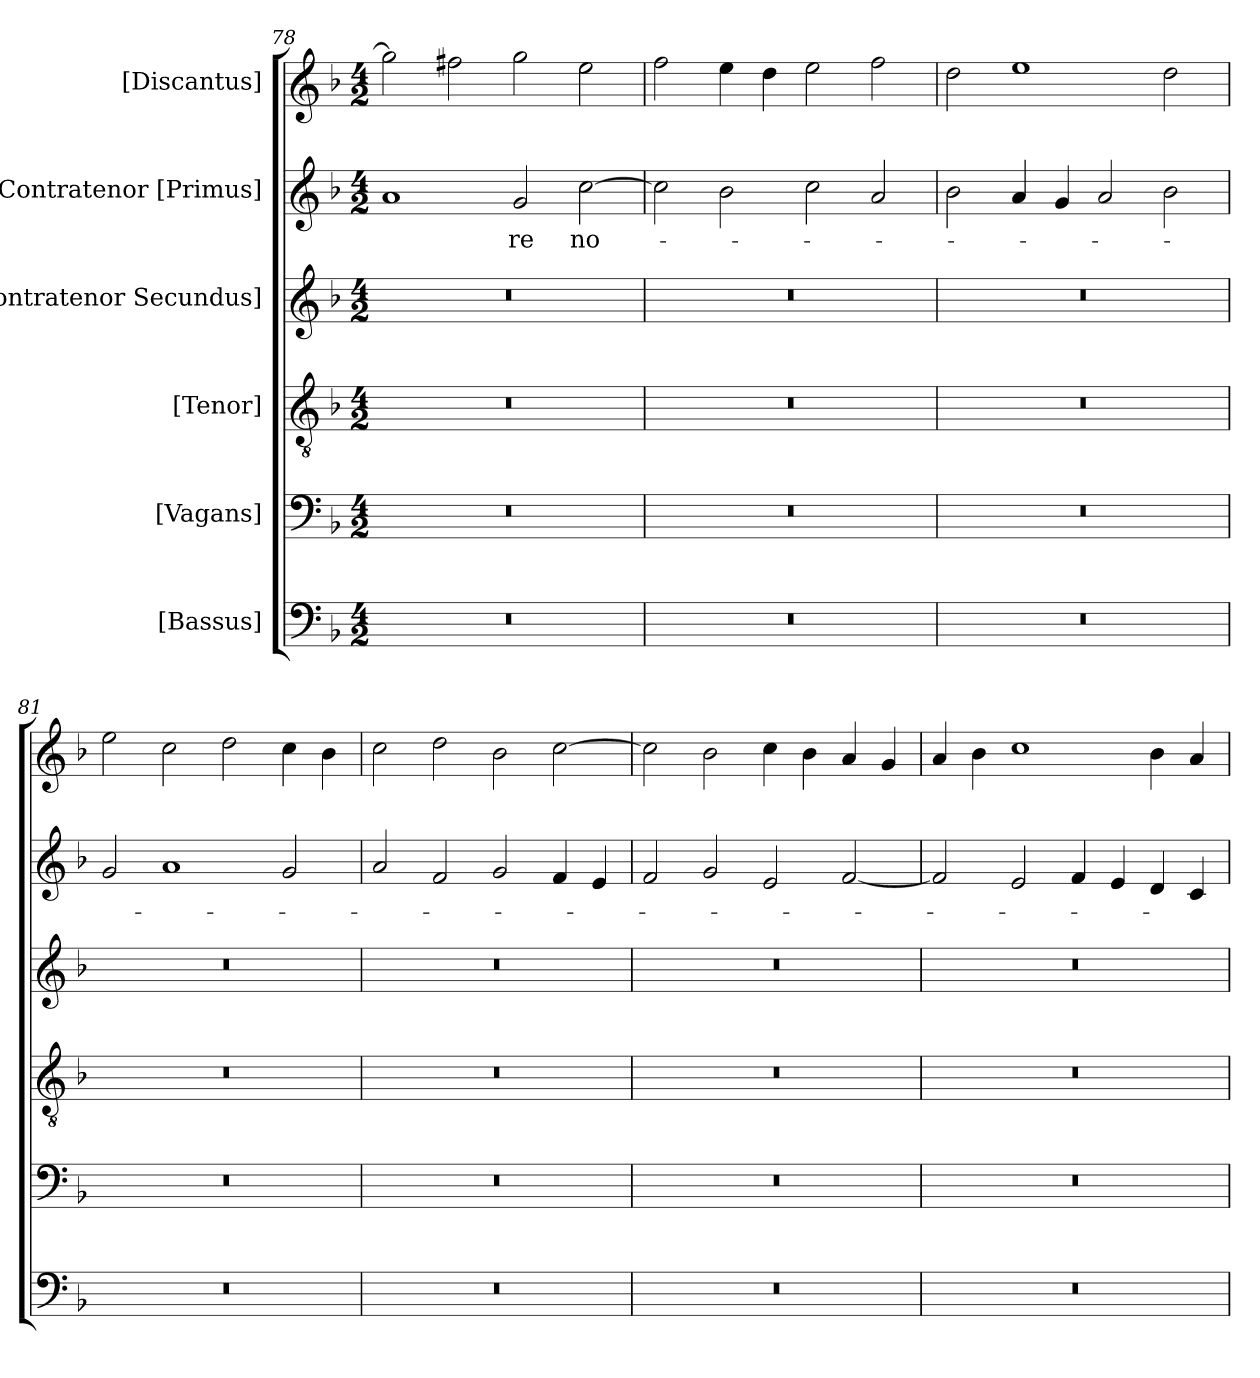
**kern	**kern	**kern	**kern	**kern	**text	**kern
*part6	*part5	*part4	*part3	*part2	*part2	*part1
*staff6	*staff5	*staff4	*staff3	*staff2	*staff2	*staff1
*I"[Bassus]	*I"[Vagans]	*I"[Tenor]	*I"[Contratenor Secundus]	*I"Contratenor [Primus]	*	*I"[Discantus]
*clefF4	*clefF4	*clefGv2	*clefG2	*clefG2	*	*clefG2
*k[b-]	*k[b-]	*k[b-]	*k[b-]	*k[b-]	*	*k[b-]
*M4/2	*M4/2	*M4/2	*M4/2	*M4/2	*	*M4/2
=78	=78	=78	=78	=78	=78	=78
0r	0r	0r	0r	1a/	.	2gg\]
.	.	.	.	.	.	2ff#X\
.	.	.	.	2g/	-re	2gg\
.	.	.	.	[2cc\	no-	2ee\
=79	=79	=79	=79	=79	=79	=79
0r	0r	0r	0r	2cc\]	.	2ff\
.	.	.	.	2b-\	.	4ee\
.	.	.	.	.	.	4dd\
.	.	.	.	2cc\	.	2ee\
.	.	.	.	2a/	.	2ff\
=80	=80	=80	=80	=80	=80	=80
0r	0r	0r	0r	2b-\	.	2dd\
.	.	.	.	4a/	.	1ee\
.	.	.	.	4g/	.	.
.	.	.	.	2a/	.	.
.	.	.	.	2b-\	.	2dd\
=81	=81	=81	=81	=81	=81	=81
0r	0r	0r	0r	2g/	.	2ee\
.	.	.	.	1a/	.	2cc\
.	.	.	.	.	.	2dd\
.	.	.	.	2g/	.	4cc\
.	.	.	.	.	.	4b-\
=82	=82	=82	=82	=82	=82	=82
0r	0r	0r	0r	2a/	.	2cc\
.	.	.	.	2f/	.	2dd\
.	.	.	.	2g/	.	2b-\
.	.	.	.	4f/	.	[2cc\
.	.	.	.	4e/	.	.
=83	=83	=83	=83	=83	=83	=83
0r	0r	0r	0r	2f/	.	2cc\]
.	.	.	.	2g/	.	2b-\
.	.	.	.	2e/	.	4cc\
.	.	.	.	.	.	4b-\
.	.	.	.	[2f/	.	4a/
.	.	.	.	.	.	4g/
=84	=84	=84	=84	=84	=84	=84
0r	0r	0r	0r	2f/]	.	4a/
.	.	.	.	.	.	4b-\
.	.	.	.	2e/	.	1cc\
.	.	.	.	4f/	.	.
.	.	.	.	4e/	.	.
.	.	.	.	4d/	.	4b-\
.	.	.	.	4c/	.	4a/
=	=	=	=	=	=	=
*-	*-	*-	*-	*-	*-	*-
